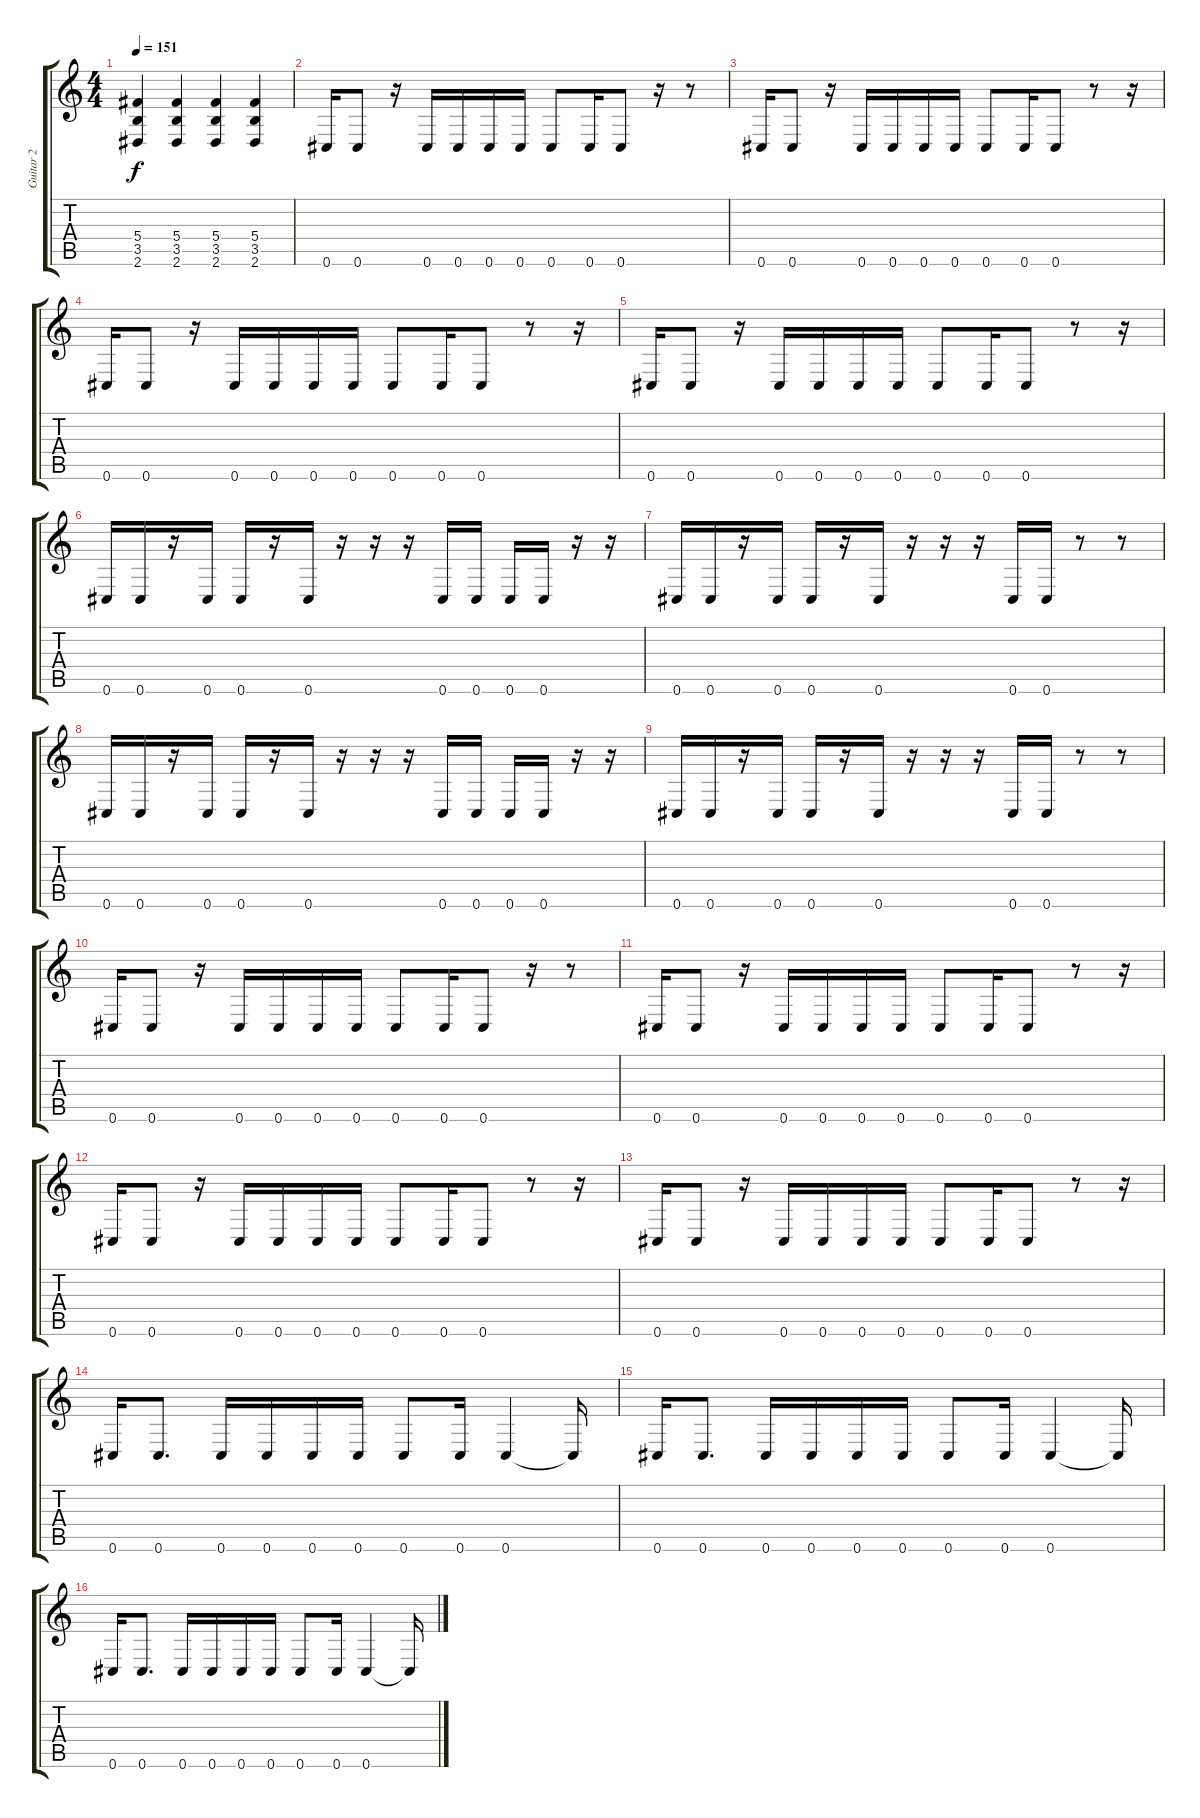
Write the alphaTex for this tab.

\track ("Guitar 2" "Guitar 2") {instrument distortionguitar}
\staff {score tabs}
\tuning (Eb4 Bb3 Gb3 Db3 Ab2 Db2) {hide}
\ts (4 4)
\tempo 151
\clef g2
\ks c
(5.4 3.5 2.6).4{dy f} (5.4 3.5 2.6).4 (5.4 3.5 2.6).4 (5.4 3.5 2.6).4 |
0.6.16 0.6.8 r.16 0.6.16 0.6.16 0.6.16 0.6.16 0.6.8 0.6.16 0.6.8 r.16 r.8 |
0.6.16 0.6.8 r.16 0.6.16 0.6.16 0.6.16 0.6.16 0.6.8 0.6.16 0.6.8 r.8 r.16 |
0.6.16 0.6.8 r.16 0.6.16 0.6.16 0.6.16 0.6.16 0.6.8 0.6.16 0.6.8 r.8 r.16 |
0.6.16 0.6.8 r.16 0.6.16 0.6.16 0.6.16 0.6.16 0.6.8 0.6.16 0.6.8 r.8 r.16 |
0.6.16 0.6.16 r.16 0.6.16 0.6.16 r.16 0.6.16 r.16 r.16 r.16 0.6.16 0.6.16 0.6.16 0.6.16 r.16 r.16 |
0.6.16 0.6.16 r.16 0.6.16 0.6.16 r.16 0.6.16 r.16 r.16 r.16 0.6.16 0.6.16 r.8 r.8 |
0.6.16 0.6.16 r.16 0.6.16 0.6.16 r.16 0.6.16 r.16 r.16 r.16 0.6.16 0.6.16 0.6.16 0.6.16 r.16 r.16 |
0.6.16 0.6.16 r.16 0.6.16 0.6.16 r.16 0.6.16 r.16 r.16 r.16 0.6.16 0.6.16 r.8 r.8 |
0.6.16 0.6.8 r.16 0.6.16 0.6.16 0.6.16 0.6.16 0.6.8 0.6.16 0.6.8 r.16 r.8 |
0.6.16 0.6.8 r.16 0.6.16 0.6.16 0.6.16 0.6.16 0.6.8 0.6.16 0.6.8 r.8 r.16 |
0.6.16 0.6.8 r.16 0.6.16 0.6.16 0.6.16 0.6.16 0.6.8 0.6.16 0.6.8 r.8 r.16 |
0.6.16 0.6.8 r.16 0.6.16 0.6.16 0.6.16 0.6.16 0.6.8 0.6.16 0.6.8 r.8 r.16 |
0.6.16 0.6.8{d} 0.6.16 0.6.16 0.6.16 0.6.16 0.6.8 0.6.16 0.6.4 0.6{t}.16 |
0.6.16 0.6.8{d} 0.6.16 0.6.16 0.6.16 0.6.16 0.6.8 0.6.16 0.6.4 0.6{t}.16 |
0.6.16 0.6.8{d} 0.6.16 0.6.16 0.6.16 0.6.16 0.6.8 0.6.16 0.6.4 0.6{t}.16
